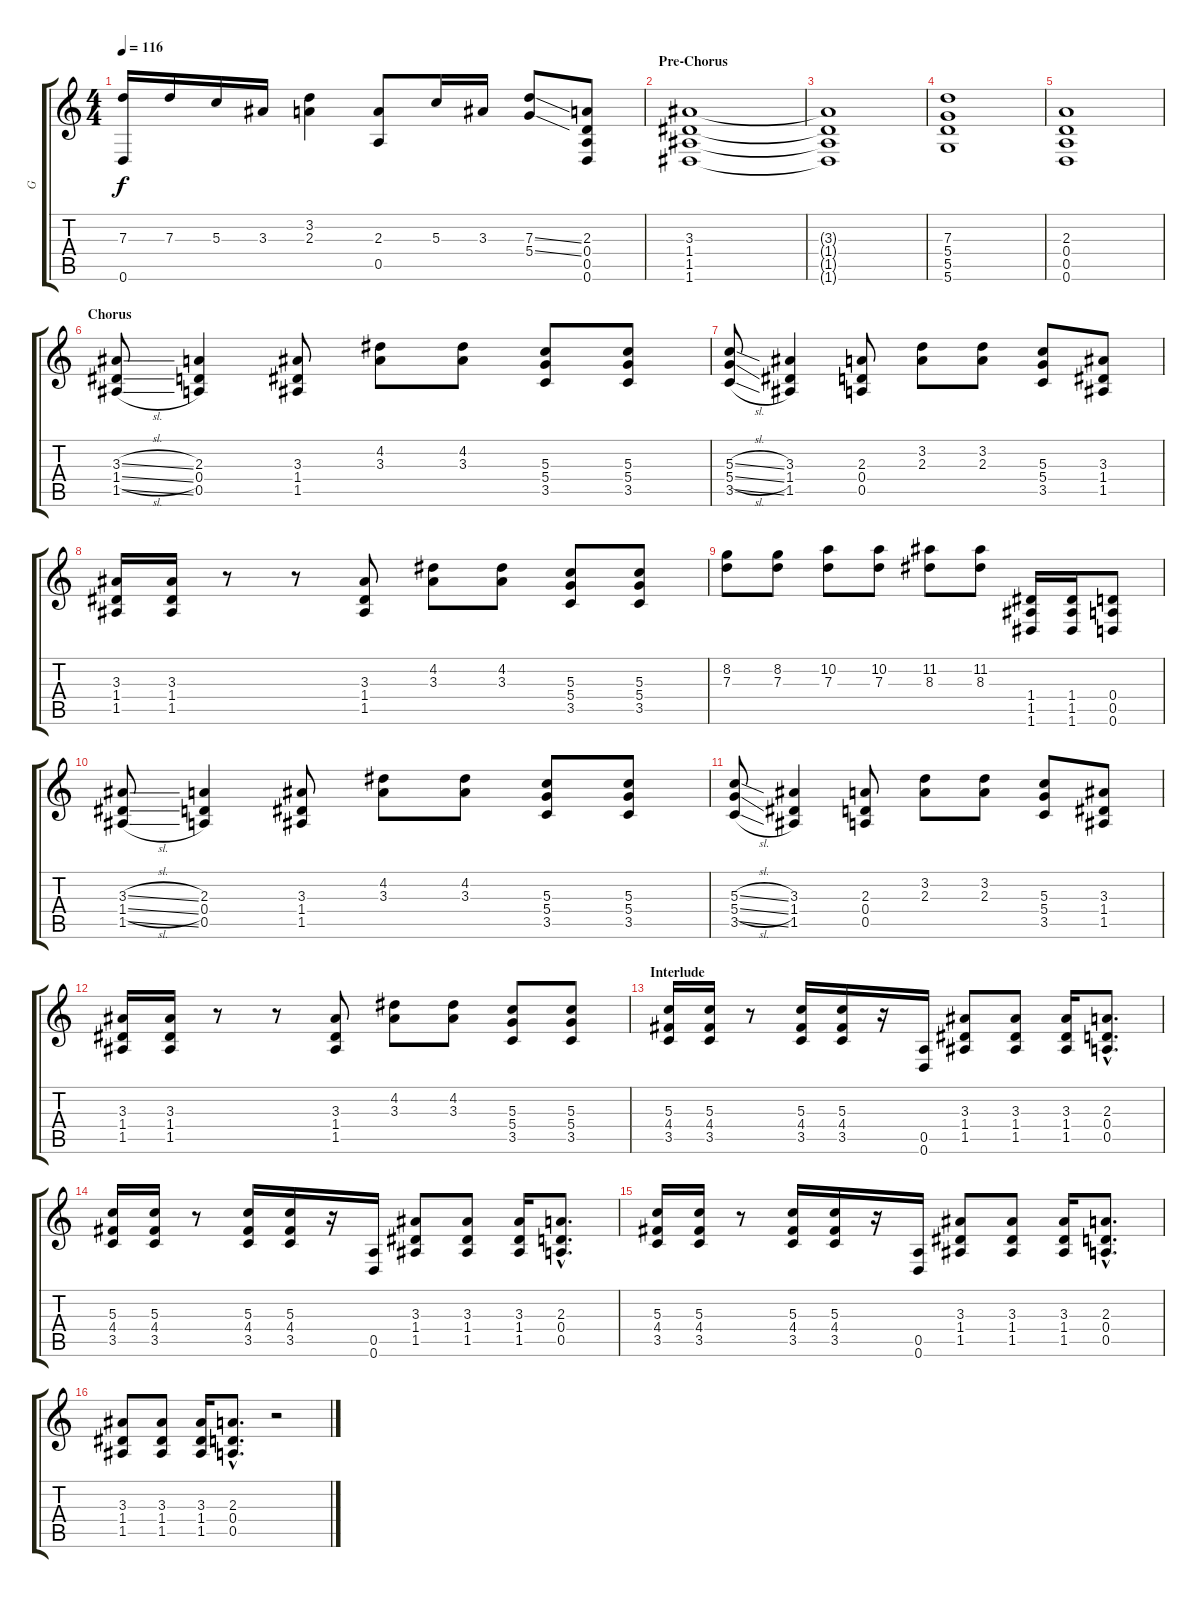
\track ("G" "G") {instrument distortionguitar}
\staff {score tabs}
\tuning (E4 B3 G3 D3 A2 D2) {hide}
\ts (4 4)
\tempo 116
\clef g2
\ks c
(7.3 0.6).16{dy f} 7.3.16 5.3.16 3.3.16 (3.2 2.3).4 (2.3 0.5).8 5.3.16 3.3.16 (7.3{ss} 5.4{ss}).8 (2.3 0.4 0.5 0.6).8 |
\section ("" "Pre-Chorus")
(3.3 1.4 1.5 1.6).1{instrument distortionguitar} |
(3.3{t} 1.4{t} 1.5{t} 1.6{t}).1 |
(7.3 5.4 5.5 5.6).1 |
(2.3 0.4 0.5 0.6).1 |
\section ("" "Chorus")
(3.3{sl} 1.4{sl} 1.5{sl}).8 (2.3 0.4 0.5).4 (3.3 1.4 1.5).8 (4.2 3.3).8 (4.2 3.3).8 (5.3 5.4 3.5).8 (5.3 5.4 3.5).8 |
(5.3{sl} 5.4{sl} 3.5{sl}).8 (3.3 1.4 1.5).4 (2.3 0.4 0.5).8 (3.2 2.3).8 (3.2 2.3).8 (5.3 5.4 3.5).8 (3.3 1.4 1.5).8 |
(3.3 1.4 1.5).16 (3.3 1.4 1.5).16 r.8 r.8 (3.3 1.4 1.5).8 (4.2 3.3).8 (4.2 3.3).8 (5.3 5.4 3.5).8 (5.3 5.4 3.5).8 |
(8.2 7.3).8 (8.2 7.3).8 (10.2 7.3).8 (10.2 7.3).8 (11.2 8.3).8 (11.2 8.3).8 (1.4 1.5 1.6).16 (1.4 1.5 1.6).16 (0.4 0.5 0.6).8 |
(3.3{sl} 1.4{sl} 1.5{sl}).8 (2.3 0.4 0.5).4 (3.3 1.4 1.5).8 (4.2 3.3).8 (4.2 3.3).8 (5.3 5.4 3.5).8 (5.3 5.4 3.5).8 |
(5.3{sl} 5.4{sl} 3.5{sl}).8 (3.3 1.4 1.5).4 (2.3 0.4 0.5).8 (3.2 2.3).8 (3.2 2.3).8 (5.3 5.4 3.5).8 (3.3 1.4 1.5).8 |
(3.3 1.4 1.5).16 (3.3 1.4 1.5).16 r.8 r.8 (3.3 1.4 1.5).8 (4.2 3.3).8 (4.2 3.3).8 (5.3 5.4 3.5).8 (5.3 5.4 3.5).8 |
\section ("" "Interlude")
(5.3 4.4 3.5).16 (5.3 4.4 3.5).16 r.8 (5.3 4.4 3.5).16 (5.3 4.4 3.5).16 r.16 (0.5 0.6).16 (3.3 1.4 1.5).8 (3.3 1.4 1.5).8 (3.3 1.4 1.5).16 (2.3{hac} 0.4{hac} 0.5{hac}).8{d} |
(5.3 4.4 3.5).16 (5.3 4.4 3.5).16 r.8 (5.3 4.4 3.5).16 (5.3 4.4 3.5).16 r.16 (0.5 0.6).16 (3.3 1.4 1.5).8 (3.3 1.4 1.5).8 (3.3 1.4 1.5).16 (2.3{hac} 0.4{hac} 0.5{hac}).8{d} |
(5.3 4.4 3.5).16 (5.3 4.4 3.5).16 r.8 (5.3 4.4 3.5).16 (5.3 4.4 3.5).16 r.16 (0.5 0.6).16 (3.3 1.4 1.5).8 (3.3 1.4 1.5).8 (3.3 1.4 1.5).16 (2.3{hac} 0.4{hac} 0.5{hac}).8{d} |
(3.3 1.4 1.5).8 (3.3 1.4 1.5).8 (3.3 1.4 1.5).16 (2.3{hac} 0.4{hac} 0.5{hac}).8{d} r.2
